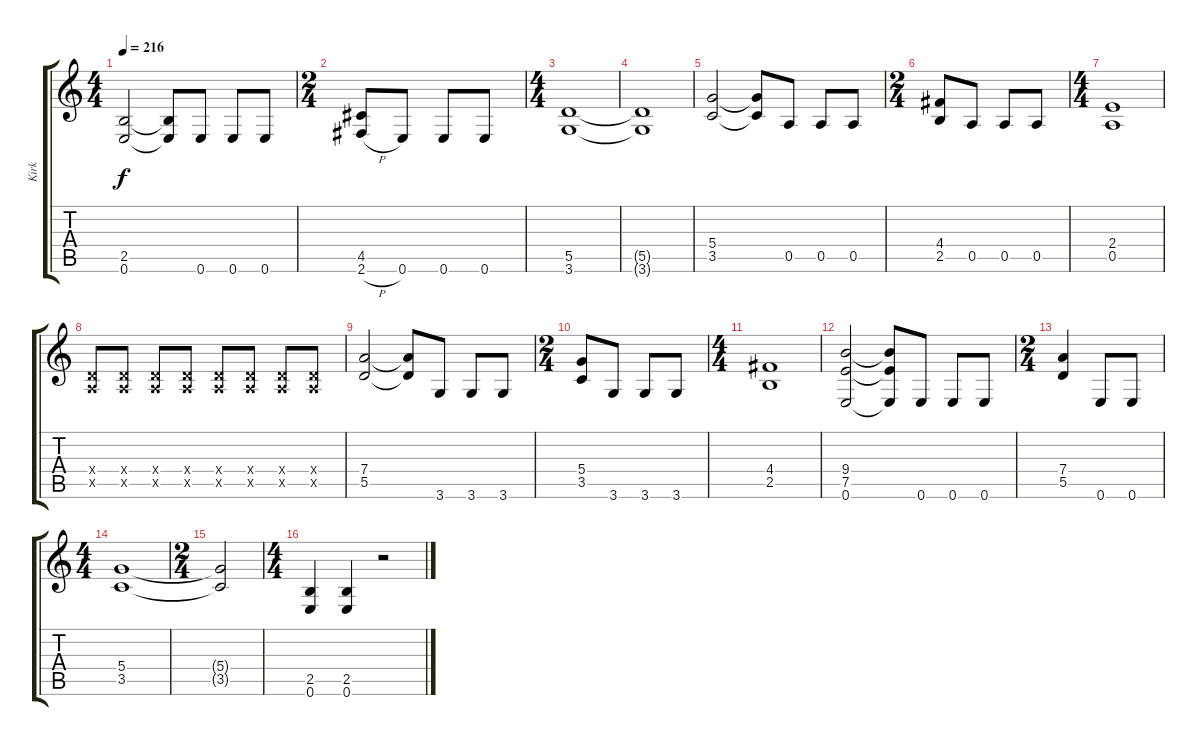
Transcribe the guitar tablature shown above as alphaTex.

\track ("Kirk" "Kirk") {instrument distortionguitar}
\staff {score tabs}
\tuning (E4 B3 G3 D3 A2 E2) {hide}
\ts (4 4)
\tempo 216
\clef g2
\ks c
(2.5 0.6).2{dy f} (2.5{t} 0.6{t}).8 0.6.8 0.6.8 0.6.8 |
\ts (2 4)
(4.5 2.6{h}).8 0.6.8 0.6.8 0.6.8 |
\ts (4 4)
(5.5 3.6).1 |
(5.5{t} 3.6{t}).1 |
(5.4 3.5).2 (5.4{t} 3.5{t}).8 0.5.8 0.5.8 0.5.8 |
\ts (2 4)
(4.4 2.5).8 0.5.8 0.5.8 0.5.8 |
\ts (4 4)
(2.4 0.5).1 |
(0.4{x} 0.5{x}).8 (0.4{x} 0.5{x}).8 (0.4{x} 0.5{x}).8 (0.4{x} 0.5{x}).8 (0.4{x} 0.5{x}).8 (0.4{x} 0.5{x}).8 (0.4{x} 0.5{x}).8 (0.4{x} 0.5{x}).8 |
(7.4 5.5).2 (7.4{t} 5.5{t}).8 3.6.8 3.6.8 3.6.8 |
\ts (2 4)
(5.4 3.5).8 3.6.8 3.6.8 3.6.8 |
\ts (4 4)
(4.4 2.5).1 |
(9.4 7.5 0.6).2 (9.4{t} 7.5{t} 0.6{t}).8 0.6.8 0.6.8 0.6.8 |
\ts (2 4)
(7.4 5.5).4 0.6.8 0.6.8 |
\ts (4 4)
(5.4 3.5).1 |
\ts (2 4)
(5.4{t} 3.5{t}).2 |
\ts (4 4)
(2.5 0.6).4 (2.5 0.6).4 r.2
